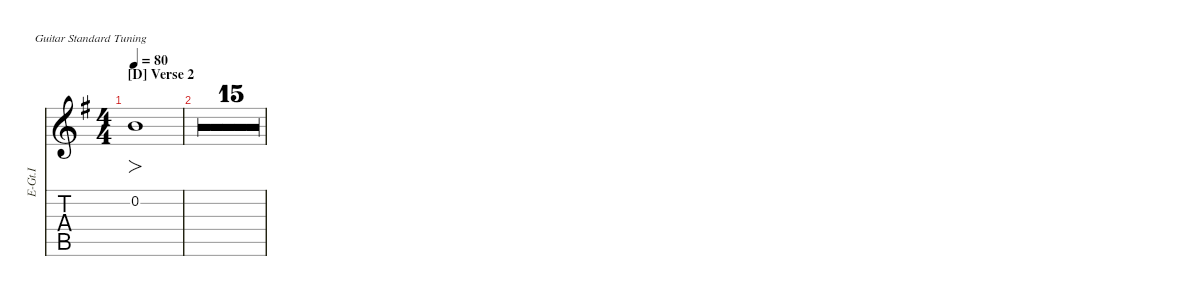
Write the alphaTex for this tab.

\hideDynamics
\bracketExtendMode nobrackets
\otherSystemsTrackNameOrientation horizontal
\track ("E.Guitar I" "E-Gt.I") {defaultSystemsLayout 4 multiBarRest instrument distortionguitar}
\staff {score tabs}
\tuning (E4 B3 G3 D3 A2 E2)
\ts (4 4)
\section ("D" "Verse 2")
\tempo 80
\clef g2
\ks g
0.2{acc forcenatural}.1{fo dy mf beam Down} |
r.1{beam Down} |
r.1{beam Down} |
r.1{beam Down} |
r.1{beam Down} |
r.1{beam Down} |
r.1{beam Down} |
r.1{beam Down} |
r.1{beam Down} |
r.1{beam Down} |
r.1{beam Down} |
r.1{beam Down} |
r.1{beam Down} |
r.1{beam Down} |
r.1{beam Down} |
r.1{beam Down}
